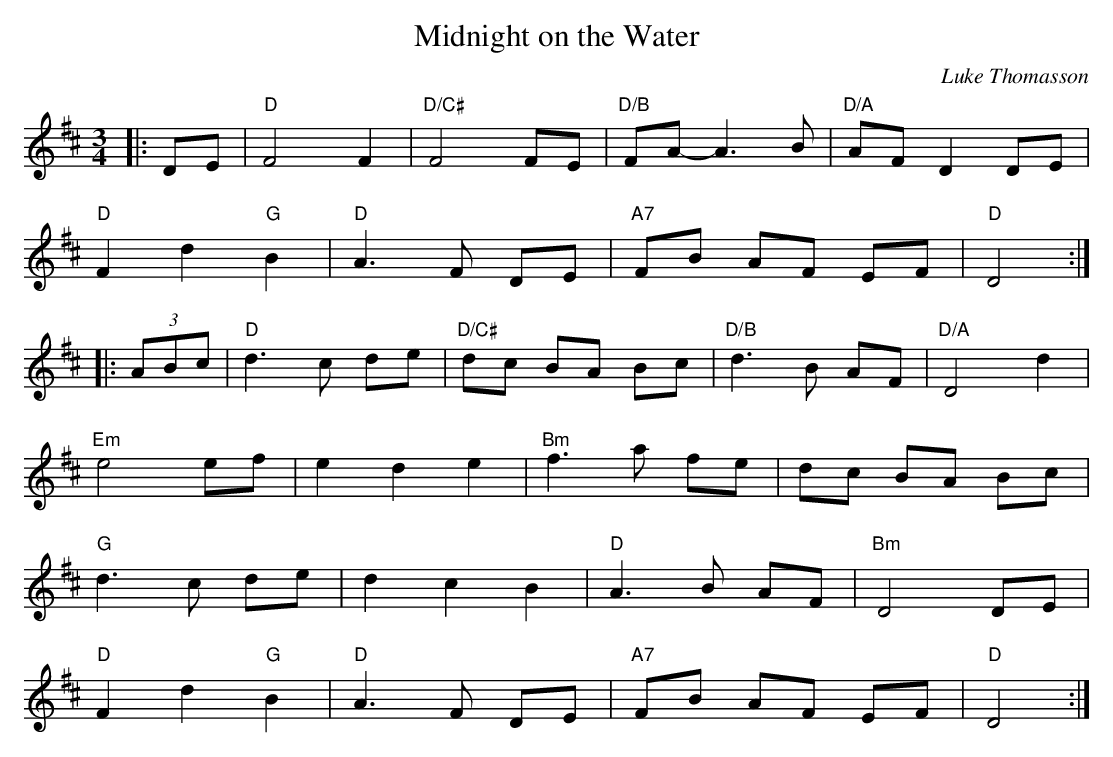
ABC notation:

X:1
T:Midnight on the Water
C:Luke Thomasson
M:3/4
L:1/8
K:D
|: DE | "D"F4F2| "D/C#"F4FE | "D/B"FA- A3B | "D/A"AFD2DE |
"D"F2d2"G"B2 | "D"A3F DE | "A7"FB AF EF | "D"D4 :|
|: (3ABc | "D"d3c de | "D/C#"dc BA Bc | "D/B"d3B AF | "D/A"D4d2 |
"Em"e4 ef | e2d2e2 | "Bm"f3a fe | dc BA Bc |
"G"d3c de | d2c2B2 | "D"A3B AF | "Bm"D4 DE |
"D"F2d2"G"B2 | "D"A3F DE | "A7"FB AF EF | "D"D4 :|
